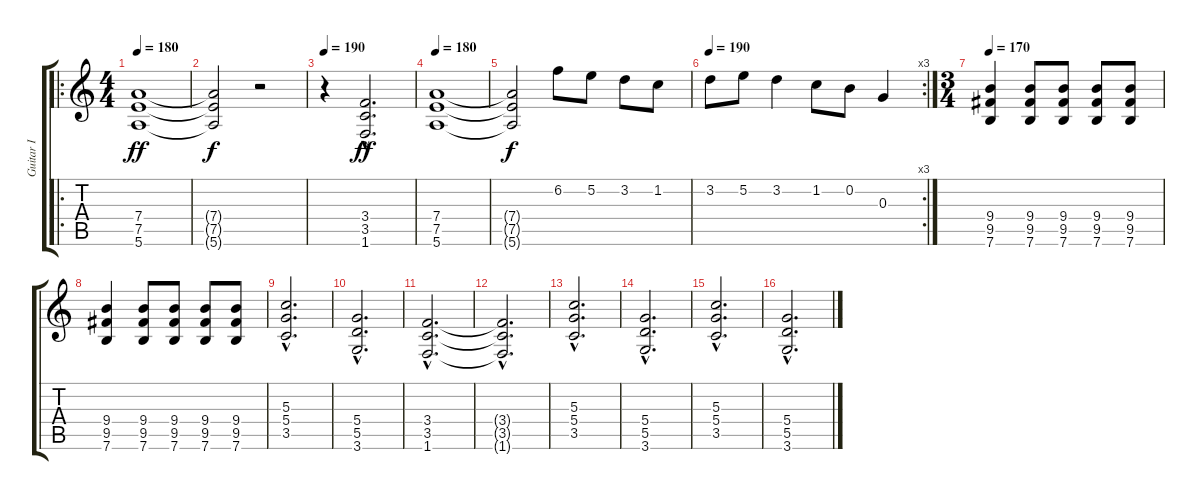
\track ("Guitar I" "Guitar I") {instrument distortionguitar}
\staff {score tabs}
\tuning (E4 B3 G3 D3 A2 E2) {hide}
\ro
\ts (4 4)
\tempo 180
\clef g2
\ks c
(7.4 7.5 5.6).1{dy ff} |
(7.4{t} 7.5{t} 5.6{t}).2{dy f} r.2 |
\tempo 190
r.4 (3.4{hac} 3.5{hac} 1.6{hac}).2{d dy ff} |
\tempo 180
(7.4 7.5 5.6).1 |
(7.4{t} 7.5{t} 5.6{t}).2{dy f} 6.2.8 5.2.8 3.2.8 1.2.8 |
\rc 3
\tempo 190
3.2.8 5.2.8 3.2.4 1.2.8 0.2.8 0.3.4 |
\ts (3 4)
\tempo 170
(9.4 9.5 7.6).4 (9.4 9.5 7.6).8 (9.4 9.5 7.6).8 (9.4 9.5 7.6).8 (9.4 9.5 7.6).8 |
(9.4 9.5 7.6).4 (9.4 9.5 7.6).8 (9.4 9.5 7.6).8 (9.4 9.5 7.6).8 (9.4 9.5 7.6).8 |
(5.3{hac} 5.4{hac} 3.5{hac}).2{d} |
(5.4{hac} 5.5{hac} 3.6{hac}).2{d} |
(3.4{hac} 3.5{hac} 1.6{hac}).2{d} |
(3.4{hac t} 3.5{hac t} 1.6{hac t}).2{d} |
(5.3{hac} 5.4{hac} 3.5{hac}).2{d} |
(5.4{hac} 5.5{hac} 3.6{hac}).2{d} |
(5.3{hac} 5.4{hac} 3.5{hac}).2{d} |
(5.4{hac} 5.5{hac} 3.6{hac}).2{d}
